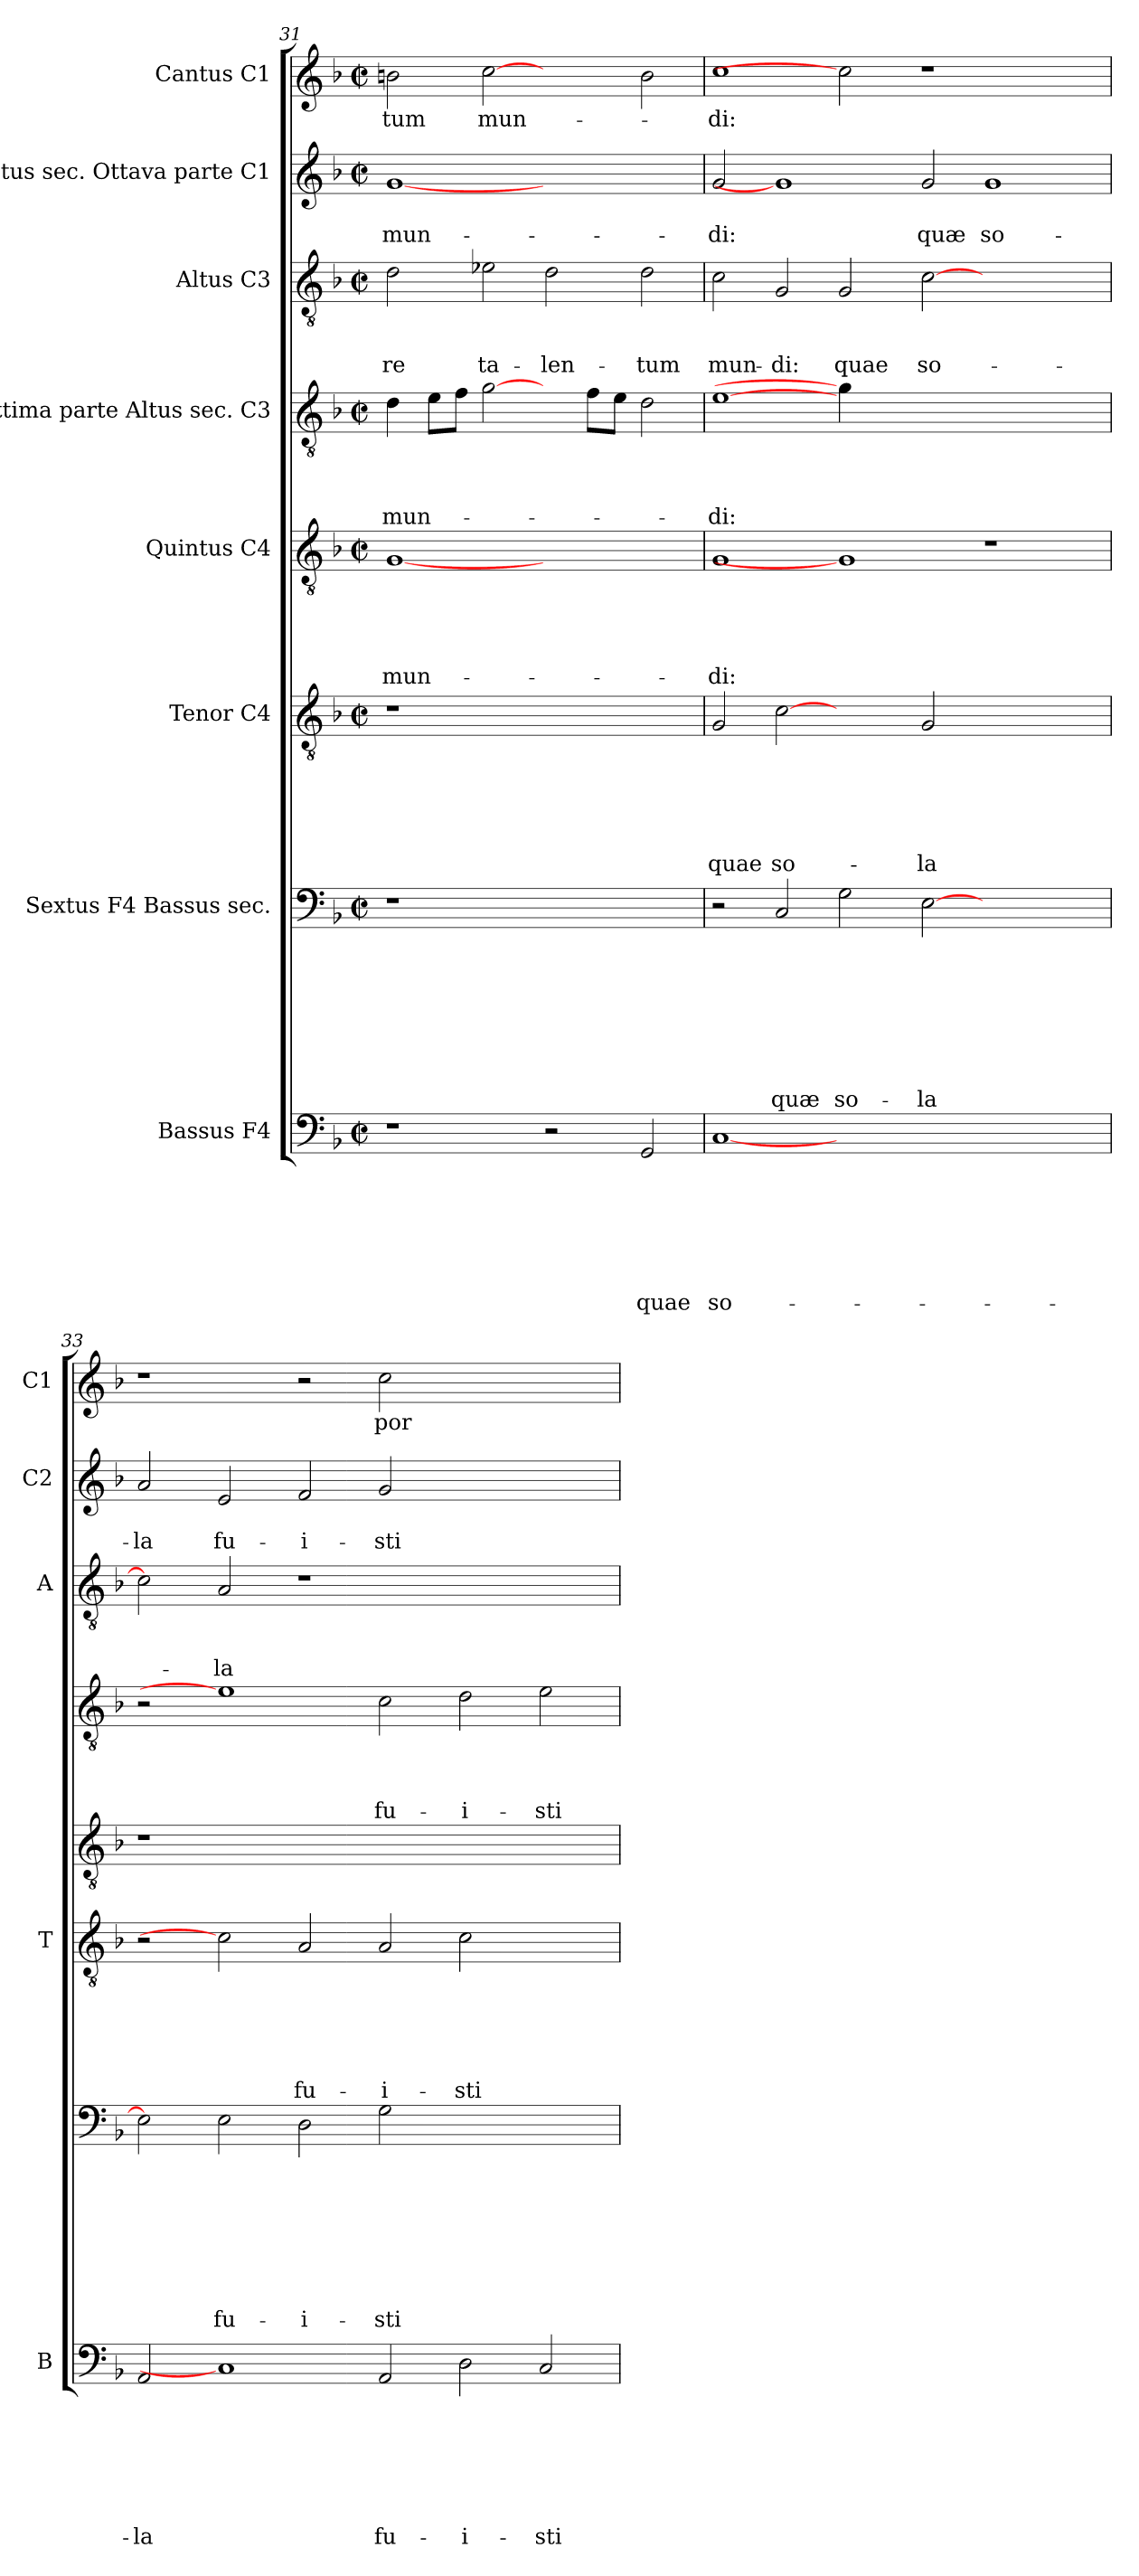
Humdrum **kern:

**kern	**text	**text	**text	**text	**text	**text	**text	**kern	**text	**text	**text	**text	**text	**text	**text	**text	**kern	**text	**text	**text	**text	**text	**text	**kern	**text	**text	**text	**text	**text	**kern	**text	**text	**text	**text	**kern	**text	**text	**text	**kern	**text	**text	**kern	**text
*part8	*part8	*part8	*part8	*part8	*part8	*part8	*part8	*part7	*part7	*part7	*part7	*part7	*part7	*part7	*part7	*part7	*part6	*part6	*part6	*part6	*part6	*part6	*part6	*part5	*part5	*part5	*part5	*part5	*part5	*part4	*part4	*part4	*part4	*part4	*part3	*part3	*part3	*part3	*part2	*part2	*part2	*part1	*part1
*staff8	*staff8	*staff8	*staff8	*staff8	*staff8	*staff8	*staff8	*staff7	*staff7	*staff7	*staff7	*staff7	*staff7	*staff7	*staff7	*staff7	*staff6	*staff6	*staff6	*staff6	*staff6	*staff6	*staff6	*staff5	*staff5	*staff5	*staff5	*staff5	*staff5	*staff4	*staff4	*staff4	*staff4	*staff4	*staff3	*staff3	*staff3	*staff3	*staff2	*staff2	*staff2	*staff1	*staff1
*I"Bassus F4	*	*	*	*	*	*	*	*I"Sextus F4 Bassus sec.	*	*	*	*	*	*	*	*	*I"Tenor C4	*	*	*	*	*	*	*I"Quintus C4	*	*	*	*	*	*I"Settima parte Altus sec. C3	*	*	*	*	*I"Altus C3	*	*	*	*I"Cantus sec. Ottava parte C1	*	*	*I"Cantus C1	*
*I'B	*	*	*	*	*	*	*	*	*	*	*	*	*	*	*	*	*I'T	*	*	*	*	*	*	*	*	*	*	*	*	*	*	*	*	*	*I'A	*	*	*	*I'C2	*	*	*I'C1	*
*clefF4	*	*	*	*	*	*	*	*clefF4	*	*	*	*	*	*	*	*	*clefGv2	*	*	*	*	*	*	*clefGv2	*	*	*	*	*	*clefGv2	*	*	*	*	*clefGv2	*	*	*	*clefG2	*	*	*clefG2	*
*k[b-]	*	*	*	*	*	*	*	*k[b-]	*	*	*	*	*	*	*	*	*k[b-]	*	*	*	*	*	*	*k[b-]	*	*	*	*	*	*k[b-]	*	*	*	*	*k[b-]	*	*	*	*k[b-]	*	*	*k[b-]	*
*F:	*	*	*	*	*	*	*	*F:	*	*	*	*	*	*	*	*	*F:	*	*	*	*	*	*	*F:	*	*	*	*	*	*F:	*	*	*	*	*F:	*	*	*	*F:	*	*	*F:	*
*M2/2	*	*	*	*	*	*	*	*M2/2	*	*	*	*	*	*	*	*	*M2/2	*	*	*	*	*	*	*M2/2	*	*	*	*	*	*M2/2	*	*	*	*	*M2/2	*	*	*	*M2/2	*	*	*M2/2	*
*met(c|)	*	*	*	*	*	*	*	*met(c|)	*	*	*	*	*	*	*	*	*met(c|)	*	*	*	*	*	*	*met(c|)	*	*	*	*	*	*met(c|)	*	*	*	*	*met(c|)	*	*	*	*met(c|)	*	*	*met(c|)	*
=31	=31	=31	=31	=31	=31	=31	=31	=31	=31	=31	=31	=31	=31	=31	=31	=31	=31	=31	=31	=31	=31	=31	=31	=31	=31	=31	=31	=31	=31	=31	=31	=31	=31	=31	=31	=31	=31	=31	=31	=31	=31	=31	=31
!	!	!	!	!	!	!	!	!	!	!	!	!	!	!	!	!	!	!	!	!	!	!	!	!	!	!	!	!	!LO:LY:b	!	!	!	!	!LO:LY:b	!	!	!	!LO:LY:b	!	!	!LO:LY:b	!	!LO:LY:b
1r	.	.	.	.	.	.	.	1r	.	.	.	.	.	.	.	.	1r	.	.	.	.	.	.	[1G	.	.	.	.	mun-	4d\	.	.	.	mun-	2d\	.	.	-re	[1g	.	mun-	2bn\	-tum
.	.	.	.	.	.	.	.	.	.	.	.	.	.	.	.	.	.	.	.	.	.	.	.	.	.	.	.	.	.	8e\L	.	.	.	.	.	.	.	.	.	.	.	.	.
.	.	.	.	.	.	.	.	.	.	.	.	.	.	.	.	.	.	.	.	.	.	.	.	.	.	.	.	.	.	8f\J	.	.	.	.	.	.	.	.	.	.	.	.	.
!	!	!	!	!	!	!	!	!	!	!	!	!	!	!	!	!	!	!	!	!	!	!	!	!	!	!	!	!	!	!	!	!	!	!	!	!	!	!LO:LY:b	!	!	!	!	!LO:LY:b
.	.	.	.	.	.	.	.	.	.	.	.	.	.	.	.	.	.	.	.	.	.	.	.	.	.	.	.	.	.	[2g\	.	.	.	.	2e-X\	.	.	ta-	.	.	.	[2cc	mun-
!	!	!	!	!	!	!	!	!	!	!	!	!	!	!	!	!	!	!	!	!	!	!	!	!	!	!	!	!	!	!	!	!	!	!	!	!	!	!LO:LY:b	!	!	!	!	!
2r	.	.	.	.	.	.	.	1ryy	.	.	.	.	.	.	.	.	1ryy	.	.	.	.	.	.	1ryy	.	.	.	.	.	4ryy	.	.	.	.	2d\	.	.	-len-	1ryy	.	.	2ryy	.
.	.	.	.	.	.	.	.	.	.	.	.	.	.	.	.	.	.	.	.	.	.	.	.	.	.	.	.	.	.	8f\L	.	.	.	.	.	.	.	.	.	.	.	.	.
.	.	.	.	.	.	.	.	.	.	.	.	.	.	.	.	.	.	.	.	.	.	.	.	.	.	.	.	.	.	8e\J	.	.	.	.	.	.	.	.	.	.	.	.	.
!	!	!	!	!	!	!	!LO:LY:b	!	!	!	!	!	!	!	!	!	!	!	!	!	!	!	!	!	!	!	!	!	!	!	!	!	!	!	!	!	!	!LO:LY:b	!	!	!	!	!
2GG/	.	.	.	.	.	.	quae	.	.	.	.	.	.	.	.	.	.	.	.	.	.	.	.	.	.	.	.	.	.	2d\	.	.	.	.	2d\	.	.	-tum	.	.	.	2b\	.
=32	=32	=32	=32	=32	=32	=32	=32	=32	=32	=32	=32	=32	=32	=32	=32	=32	=32	=32	=32	=32	=32	=32	=32	=32	=32	=32	=32	=32	=32	=32	=32	=32	=32	=32	=32	=32	=32	=32	=32	=32	=32	=32	=32
!	!	!	!	!	!	!	!LO:LY:b	!	!	!	!	!	!	!	!	!	!	!	!	!	!	!	!LO:LY:b	!	!	!	!	!	!LO:LY:b	!	!	!	!	!LO:LY:b	!	!	!	!LO:LY:b	!	!	!LO:LY:b	!	!LO:LY:b
[1C	.	.	.	.	.	.	so-	2r	.	.	.	.	.	.	.	.	2G/	.	.	.	.	.	quae	1G	.	.	.	.	-di:	[1e	.	.	.	-di:	2c\	.	.	mun-	2g/	.	-di:	1cc	-di:
!	!	!	!	!	!	!	!	!	!	!	!	!	!	!	!	!LO:LY:b	!	!	!	!	!	!	!LO:LY:b	!	!	!	!	!	!	!	!	!	!	!	!	!	!	!LO:LY:b	!	!	!	!	!
.	.	.	.	.	.	.	.	2C/	.	.	.	.	.	.	.	quæ	[2c	.	.	.	.	.	so-	.	.	.	.	.	.	.	.	.	.	.	2G/	.	.	-di:	1g]	.	.	.	.
!	!	!	!	!	!	!	!	!	!	!	!	!	!	!	!	!LO:LY:b	!	!	!	!	!	!	!	!	!	!	!	!	!	!	!	!	!	!	!	!	!	!LO:LY:b	!	!	!	!	!
0ryy	.	.	.	.	.	.	.	2G\	.	.	.	.	.	.	.	so-	2ryy	.	.	.	.	.	.	1G]	.	.	.	.	.	4g\]	.	.	.	.	2G/	.	.	quae	.	.	.	2cc]	.
.	.	.	.	.	.	.	.	.	.	.	.	.	.	.	.	.	.	.	.	.	.	.	.	.	.	.	.	.	.	1..ryy	.	.	.	.	.	.	.	.	.	.	.	.	.
!	!	!	!	!	!	!	!	!	!	!	!	!	!	!	!	!LO:LY:b	!	!	!	!	!	!	!LO:LY:b	!	!	!	!	!	!	!	!	!	!	!	!	!	!	!LO:LY:b	!	!	!LO:LY:b	!	!
.	.	.	.	.	.	.	.	[2E\	.	.	.	.	.	.	.	-la	2G/	.	.	.	.	.	-la	.	.	.	.	.	.	.	.	.	.	.	[2c\	.	.	so-	2g/	.	quæ	1r	.
!	!	!	!	!	!	!	!	!	!	!	!	!	!	!	!	!	!	!	!	!	!	!	!	!	!	!	!	!	!	!	!	!	!	!	!	!	!	!	!	!	!LO:LY:b	!	!
.	.	.	.	.	.	.	.	1ryy	.	.	.	.	.	.	.	.	1ryy	.	.	.	.	.	.	1r	.	.	.	.	.	.	.	.	.	.	1ryy	.	.	.	1g	.	so-	.	.
.	.	.	.	.	.	.	.	.	.	.	.	.	.	.	.	.	.	.	.	.	.	.	.	.	.	.	.	.	.	.	.	.	.	.	.	.	.	.	.	.	.	2ryy	.
=33	=33	=33	=33	=33	=33	=33	=33	=33	=33	=33	=33	=33	=33	=33	=33	=33	=33	=33	=33	=33	=33	=33	=33	=33	=33	=33	=33	=33	=33	=33	=33	=33	=33	=33	=33	=33	=33	=33	=33	=33	=33	=33	=33
!	!	!	!	!	!	!	!LO:LY:b	!	!	!	!	!	!	!	!	!	!	!	!	!	!	!	!	!	!	!	!	!	!	!	!	!	!	!	!	!	!	!	!	!	!LO:LY:b	!	!
2AA/	.	.	.	.	.	.	-la	2E\]	.	.	.	.	.	.	.	.	2r	.	.	.	.	.	.	1r	.	.	.	.	.	2r	.	.	.	.	2c\]	.	.	.	2a/	.	-la	1r	.
!	!	!	!	!	!	!	!	!	!	!	!	!	!	!	!	!LO:LY:b	!	!	!	!	!	!	!	!	!	!	!	!	!	!	!	!	!	!	!	!	!	!LO:LY:b	!	!	!LO:LY:b	!	!
1C]	.	.	.	.	.	.	.	2E\	.	.	.	.	.	.	.	fu-	2c]	.	.	.	.	.	.	.	.	.	.	.	.	1e]	.	.	.	.	2A/	.	.	-la	2e/	.	fu-	.	.
!	!	!	!	!	!	!	!	!	!	!	!	!	!	!	!	!LO:LY:b	!	!	!	!	!	!	!LO:LY:b	!	!	!	!	!	!	!	!	!	!	!	!	!	!	!	!	!	!LO:LY:b	!	!
.	.	.	.	.	.	.	.	2D\	.	.	.	.	.	.	.	-i-	2A/	.	.	.	.	.	fu-	0ryy	.	.	.	.	.	.	.	.	.	.	1r	.	.	.	2f/	.	-i-	2r	.
!	!	!	!	!	!	!	!LO:LY:b	!	!	!	!	!	!	!	!	!LO:LY:b	!	!	!	!	!	!	!LO:LY:b	!	!	!	!	!	!	!	!	!	!	!LO:LY:b	!	!	!	!	!	!	!LO:LY:b	!	!LO:LY:b
2AA/	.	.	.	.	.	.	fu-	2G\	.	.	.	.	.	.	.	-sti	2A/	.	.	.	.	.	-i-	.	.	.	.	.	.	2c\	.	.	.	fu-	.	.	.	.	2g/	.	-sti	2cc\	por-
!	!	!	!	!	!	!	!LO:LY:b	!	!	!	!	!	!	!	!	!	!	!	!	!	!	!	!LO:LY:b	!	!	!	!	!	!	!	!	!	!	!LO:LY:b	!	!	!	!	!	!	!	!	!
2D\	.	.	.	.	.	.	-i-	1ryy	.	.	.	.	.	.	.	.	2c\	.	.	.	.	.	-sti	.	.	.	.	.	.	2d\	.	.	.	-i-	1ryy	.	.	.	1ryy	.	.	1ryy	.
!	!	!	!	!	!	!	!LO:LY:b	!	!	!	!	!	!	!	!	!	!	!	!	!	!	!	!	!	!	!	!	!	!	!	!	!	!	!LO:LY:b	!	!	!	!	!	!	!	!	!
2C/	.	.	.	.	.	.	-sti	.	.	.	.	.	.	.	.	.	2ryy	.	.	.	.	.	.	.	.	.	.	.	.	2e\	.	.	.	-sti	.	.	.	.	.	.	.	.	.
=	=	=	=	=	=	=	=	=	=	=	=	=	=	=	=	=	=	=	=	=	=	=	=	=	=	=	=	=	=	=	=	=	=	=	=	=	=	=	=	=	=	=	=
*-	*-	*-	*-	*-	*-	*-	*-	*-	*-	*-	*-	*-	*-	*-	*-	*-	*-	*-	*-	*-	*-	*-	*-	*-	*-	*-	*-	*-	*-	*-	*-	*-	*-	*-	*-	*-	*-	*-	*-	*-	*-	*-	*-
